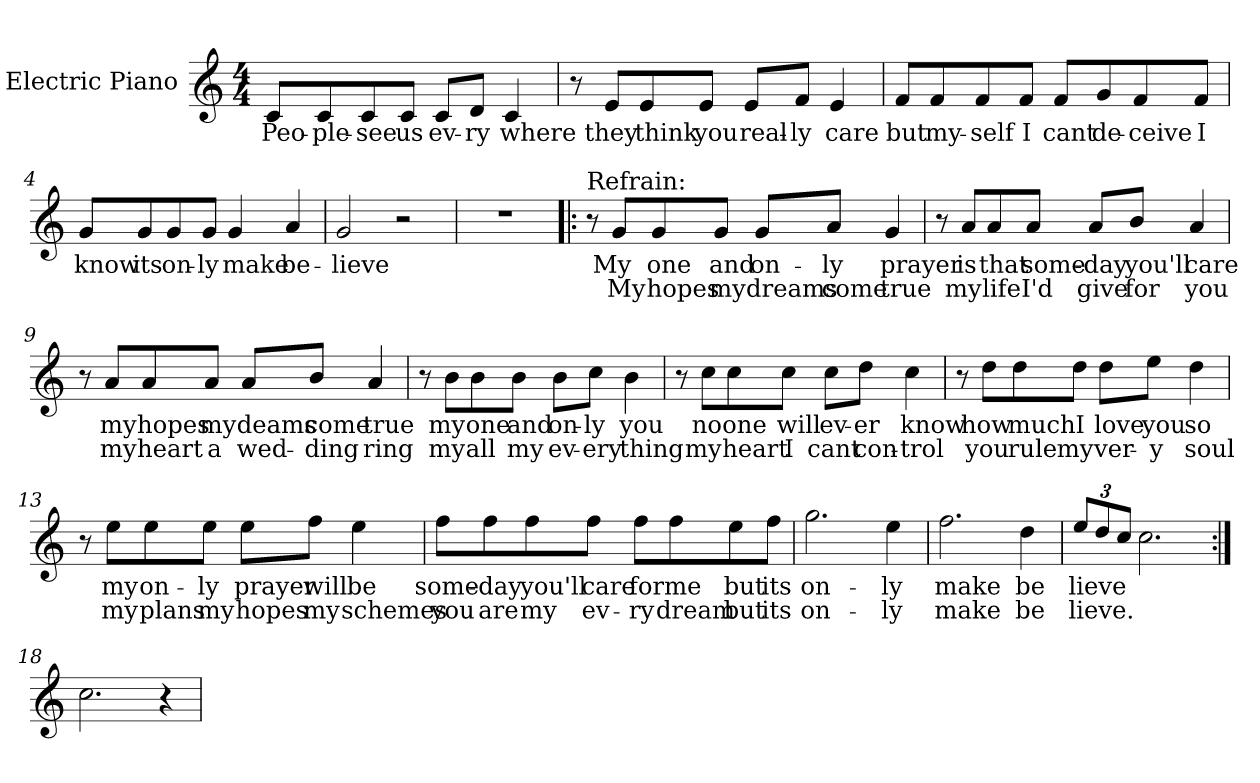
**kern	**text	**text
*part1	*part1	*part1
*staff1	*staff1	*staff1
*I"Electric Piano	*	*
*I'E.Pno	*	*
*clefG2	*	*
*k[]	*	*
*C:	*	*
*M4/4	*	*
=1	=1	=1
8c/L	Peo-	.
8c/	-ple-	.
8c/	see	.
8c/J	us	.
8c/L	ev-	.
8d/J	-ry	.
4c/	where	.
=2	=2	=2
8r	.	.
8e/L	they	.
8e/	think	.
8e/J	you	.
8e/L	real-	.
8f/J	-ly	.
4e/	care	.
!!LO:LB:g=z
=3	=3	=3
8f/L	but	.
8f/	my-	.
8f/	-self	.
8f/J	I	.
8f/L	cant	.
8g/	de-	.
8f/	-ceive	.
8f/J	I	.
=4	=4	=4
8g/L	know	.
8g/	its	.
8g/	on-	.
8g/J	-ly	.
4g/	make	.
4a/	be-	.
=5	=5	=5
2g/	-lieve	.
2r	.	.
=6	=6	=6
1r	.	.
!!LO:LB:g=z
=7!|:	=7!|:	=7!|:
!LO:TX:a:t=Refrain&colon;	!	!
8r	.	.
8g/L	My	My
8g/	one	hopes
8g/J	and	my
8g/L	on-	dreams
8a/J	-ly	come
4g/	prayer	true
=8	=8	=8
8r	.	.
8a/L	is	my
8a/	that	life
8a/J	some-	I'd
8a/L	-day	give
8b/J	you'll	for
4a/	care	you
!!LO:LB:g=z
=9	=9	=9
8r	.	.
8a/L	my	my
8a/	hopes	heart
8a/J	my	a
8a/L	deams	wed-
8b/J	come	-ding
4a/	true	ring
=10	=10	=10
8r	.	.
8b\L	my	my
8b\	one	all
8b\J	and	my
8b\L	on-	ev-
8cc\J	-ly	-ery
4b\	you	thing
!!LO:LB:g=z
=11	=11	=11
8r	.	.
8cc\L	no	my
8cc\	one	heart
8cc\J	will	I
8cc\L	ev-	cant
8dd\J	-er	con-
4cc\	know	-trol
=12	=12	=12
8r	.	.
8dd\L	how	you
8dd\	much	rule
8dd\J	I	my
8dd\L	love	ver-
8ee\J	you	y
4dd\	so	soul
!!LO:LB:g=z
=13	=13	=13
8r	.	.
8ee\L	my	my
8ee\	on-	plans
8ee\J	-ly	my
8ee\L	prayer	hopes
8ff\J	will	my
4ee\	be	schemes
=14	=14	=14
8ff\L	some-	you
8ff\	-day	are
8ff\	you'll	my
8ff\J	care	ev-
8ff\L	for	-ry
8ff\	me	dream
8ee\	but	but
8ff\J	its	its
!!LO:LB:g=z
=15	=15	=15
2.gg\	on-	on-
4ee\	-ly	-ly
=16	=16	=16
2.ff\	make	make
4dd\	be	be
=17	=17	=17
*Xbrackettup	*	*
12ee/L	lieve	lieve.
12dd/	.	.
12cc/J	.	.
2.cc\	.	.
=18:|!	=18:|!	=18:|!
2.cc\	.	.
4r	.	.
=	=	=
*-	*-	*-
